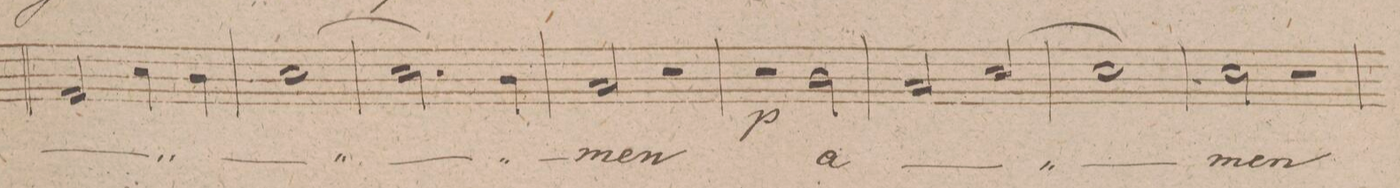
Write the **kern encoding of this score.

**kern	**text	**dynam
*I"Tenore.	*	*
*clefC4	*	*
*k[f#c#g#d#]	*	*
*met(c)	*	*
*M4/4	*	*
2E/	.	.
4B\	.	.
4A\	.	.
=281	=281	=281
[1B\	.	.
=282	=282	=282
2.B\]	.	.
4A\	.	.
=283	=283	=283
2G#/	-men	.
2r	.	.
=284	=284	=284
2r	.	p
2A\	a-	.
=285	=285	=285
2G#/	.	.
[2B/	.	.
=286	=286	=286
1B\]	.	.
=287	=287	=287
2B\	-men	.
2r	.	.
=288	=288	=288
*-	*-	*-
